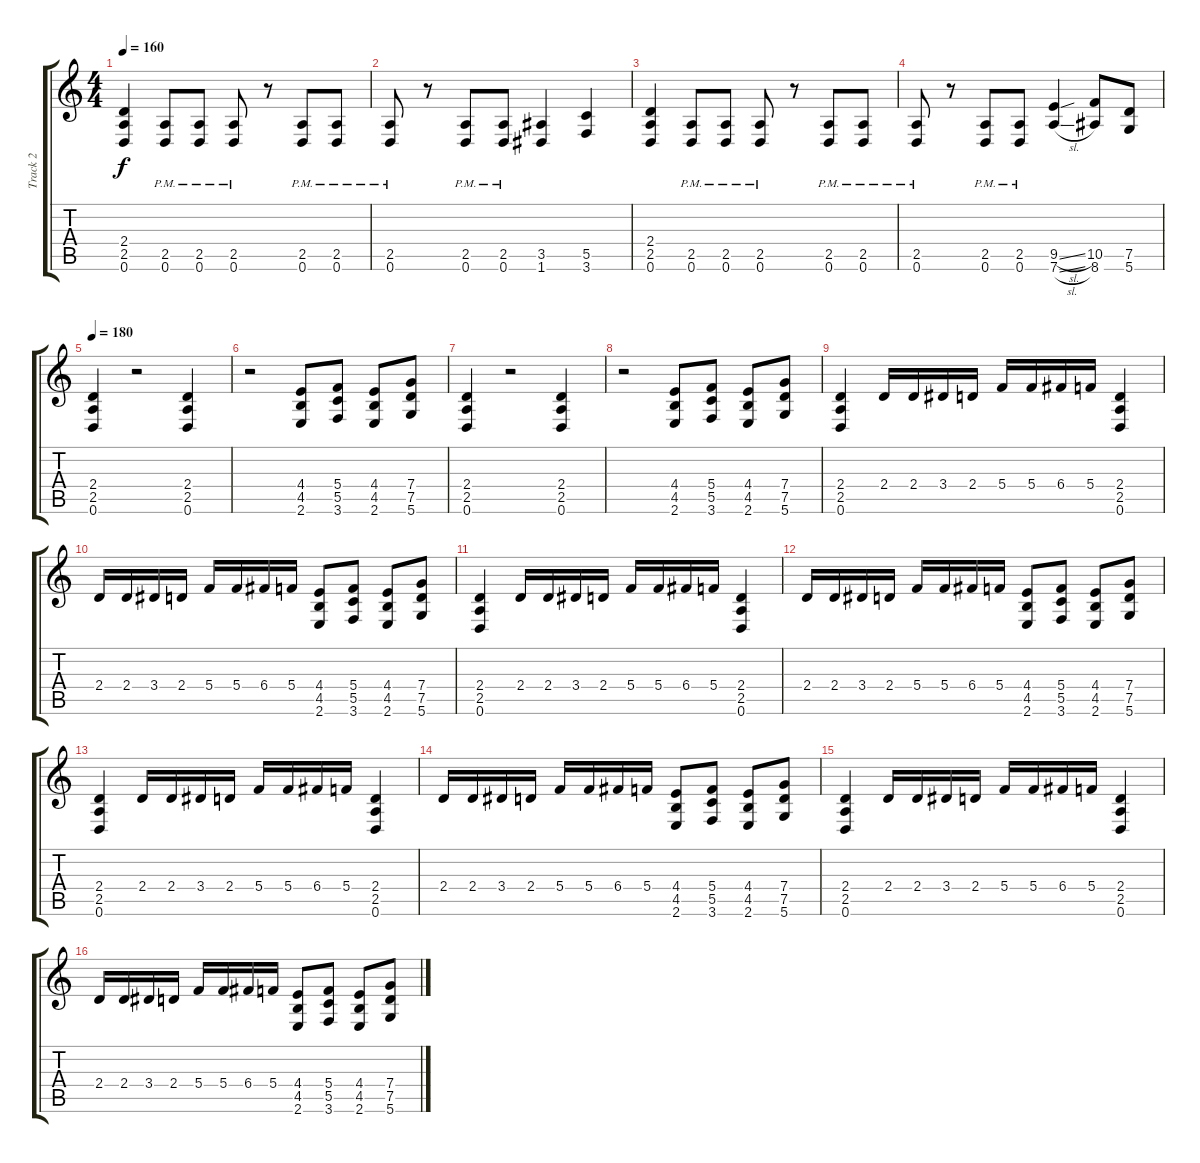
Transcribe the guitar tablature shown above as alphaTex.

\track ("Track 2" "Track 2") {instrument distortionguitar}
\staff {score tabs}
\tuning (D4 A3 F3 C3 G2 D2) {hide}
\ts (4 4)
\tempo 160
\clef g2
\ks c
(2.4 2.5 0.6).4{dy f} (2.5{pm} 0.6{pm}).8 (2.5{pm} 0.6{pm}).8 (2.5{pm} 0.6{pm}).8 r.8 (2.5{pm} 0.6{pm}).8 (2.5{pm} 0.6{pm}).8 |
(2.5{pm} 0.6{pm}).8 r.8 (2.5{pm} 0.6{pm}).8 (2.5{pm} 0.6{pm}).8 (3.5 1.6).4 (5.5 3.6).4 |
(2.4 2.5 0.6).4 (2.5{pm} 0.6{pm}).8 (2.5{pm} 0.6{pm}).8 (2.5{pm} 0.6{pm}).8 r.8 (2.5{pm} 0.6{pm}).8 (2.5{pm} 0.6{pm}).8 |
(2.5{pm} 0.6{pm}).8 r.8 (2.5{pm} 0.6{pm}).8 (2.5{pm} 0.6{pm}).8 (9.5{sl} 7.6{sl}).4 (10.5 8.6).8 (7.5 5.6).8 |
\tempo 180
(2.4 2.5 0.6).4 r.2 (2.4 2.5 0.6).4 |
r.2 (4.4 4.5 2.6).8 (5.4 5.5 3.6).8 (4.4 4.5 2.6).8 (7.4 7.5 5.6).8 |
(2.4 2.5 0.6).4 r.2 (2.4 2.5 0.6).4 |
r.2 (4.4 4.5 2.6).8 (5.4 5.5 3.6).8 (4.4 4.5 2.6).8 (7.4 7.5 5.6).8 |
(2.4 2.5 0.6).4 2.4.16 2.4.16 3.4.16 2.4.16 5.4.16 5.4.16 6.4.16 5.4.16 (2.4 2.5 0.6).4 |
2.4.16 2.4.16 3.4.16 2.4.16 5.4.16 5.4.16 6.4.16 5.4.16 (4.4 4.5 2.6).8 (5.4 5.5 3.6).8 (4.4 4.5 2.6).8 (7.4 7.5 5.6).8 |
(2.4 2.5 0.6).4 2.4.16 2.4.16 3.4.16 2.4.16 5.4.16 5.4.16 6.4.16 5.4.16 (2.4 2.5 0.6).4 |
2.4.16 2.4.16 3.4.16 2.4.16 5.4.16 5.4.16 6.4.16 5.4.16 (4.4 4.5 2.6).8 (5.4 5.5 3.6).8 (4.4 4.5 2.6).8 (7.4 7.5 5.6).8 |
(2.4 2.5 0.6).4 2.4.16 2.4.16 3.4.16 2.4.16 5.4.16 5.4.16 6.4.16 5.4.16 (2.4 2.5 0.6).4 |
2.4.16 2.4.16 3.4.16 2.4.16 5.4.16 5.4.16 6.4.16 5.4.16 (4.4 4.5 2.6).8 (5.4 5.5 3.6).8 (4.4 4.5 2.6).8 (7.4 7.5 5.6).8 |
(2.4 2.5 0.6).4 2.4.16 2.4.16 3.4.16 2.4.16 5.4.16 5.4.16 6.4.16 5.4.16 (2.4 2.5 0.6).4 |
2.4.16 2.4.16 3.4.16 2.4.16 5.4.16 5.4.16 6.4.16 5.4.16 (4.4 4.5 2.6).8 (5.4 5.5 3.6).8 (4.4 4.5 2.6).8 (7.4 7.5 5.6).8
